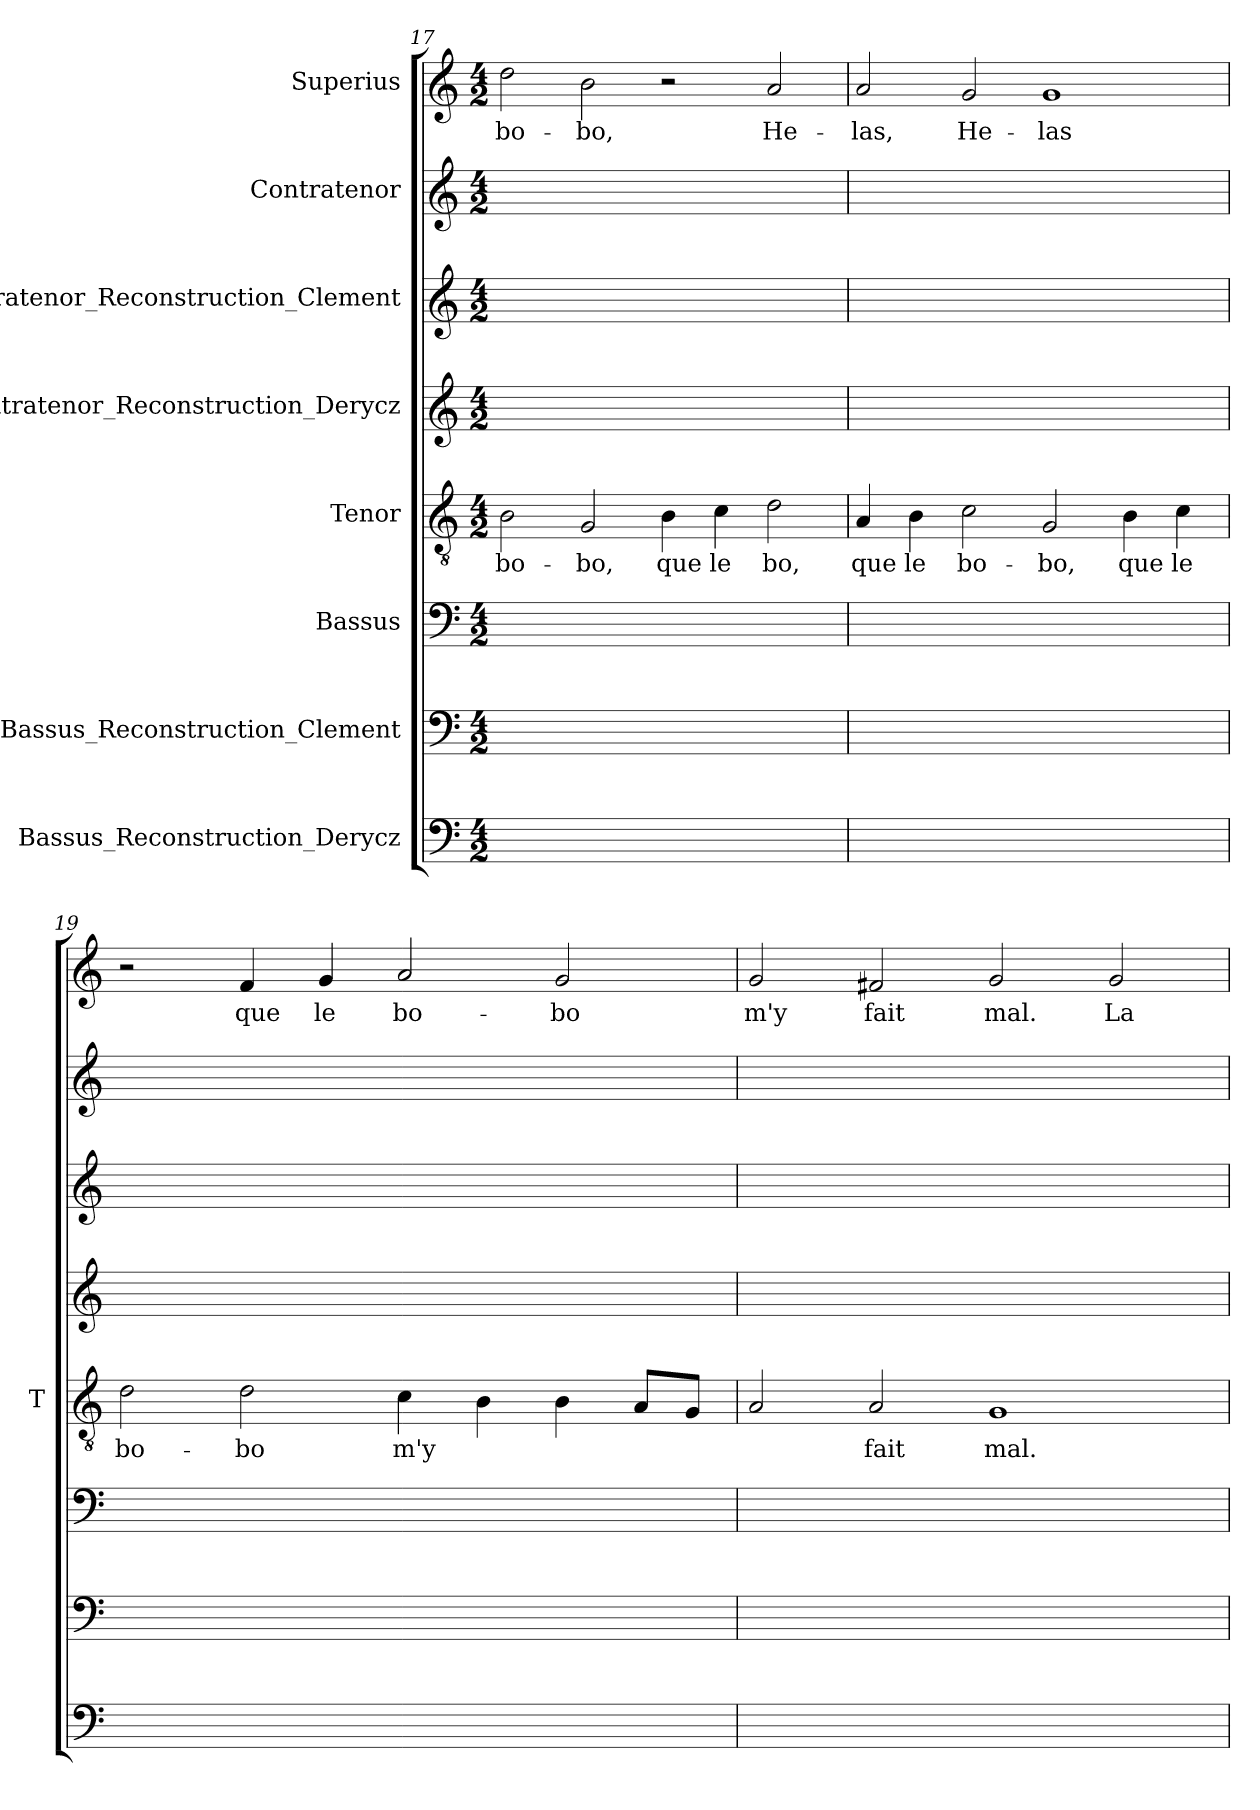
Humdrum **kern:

**kern	**kern	**kern	**kern	**text	**kern	**kern	**kern	**kern	**text
*part8	*part7	*part6	*part5	*part5	*part4	*part3	*part2	*part1	*part1
*staff8	*staff7	*staff6	*staff5	*staff5	*staff4	*staff3	*staff2	*staff1	*staff1
*I"Bassus_Reconstruction_Derycz	*I"Bassus_Reconstruction_Clement	*I"Bassus	*I"Tenor	*	*I"Contratenor_Reconstruction_Derycz	*I"Contratenor_Reconstruction_Clement	*I"Contratenor	*I"Superius	*
*	*	*	*I'T	*	*	*	*	*	*
*clefF4	*clefF4	*clefF4	*clefGv2	*	*clefG2	*clefG2	*clefG2	*clefG2	*
*k[]	*k[]	*k[]	*k[]	*	*k[]	*k[]	*k[]	*k[]	*
*M4/2	*M4/2	*M4/2	*M4/2	*	*M4/2	*M4/2	*M4/2	*M4/2	*
=17	=17	=17	=17	=17	=17	=17	=17	=17	=17
0ryy	0ryy	0ryy	2B	bo-	0ryy	0ryy	0ryy	2dd	bo-
.	.	.	2G	-bo,	.	.	.	2b	-bo,
.	.	.	4B	-que	.	.	.	2r	.
.	.	.	4c	-le	.	.	.	.	.
.	.	.	2d	-bo,	.	.	.	2a	He-
=18	=18	=18	=18	=18	=18	=18	=18	=18	=18
0ryy	0ryy	0ryy	4A	-que	0ryy	0ryy	0ryy	2a	-las,
.	.	.	4B	-le	.	.	.	.	.
.	.	.	2c	bo-	.	.	.	2g	He-
.	.	.	2G	-bo,	.	.	.	1g	-las
.	.	.	4B	-que	.	.	.	.	.
.	.	.	4c	-le	.	.	.	.	.
=19	=19	=19	=19	=19	=19	=19	=19	=19	=19
0ryy	0ryy	0ryy	2d	bo-	0ryy	0ryy	0ryy	2r	.
.	.	.	2d	-bo	.	.	.	4f	-que
.	.	.	.	.	.	.	.	4g	-le
.	.	.	4c	-m'y	.	.	.	2a	bo-
.	.	.	4B	.	.	.	.	.	.
.	.	.	4B	.	.	.	.	2g	-bo
.	.	.	8AL	.	.	.	.	.	.
.	.	.	8GJ	.	.	.	.	.	.
=20	=20	=20	=20	=20	=20	=20	=20	=20	=20
0ryy	0ryy	0ryy	2A	.	0ryy	0ryy	0ryy	2g	-m'y
.	.	.	2A	-fait	.	.	.	2f#X	-fait
.	.	.	1G	-mal.	.	.	.	2g	-mal.
.	.	.	.	.	.	.	.	2g	-La
=	=	=	=	=	=	=	=	=	=
*-	*-	*-	*-	*-	*-	*-	*-	*-	*-
